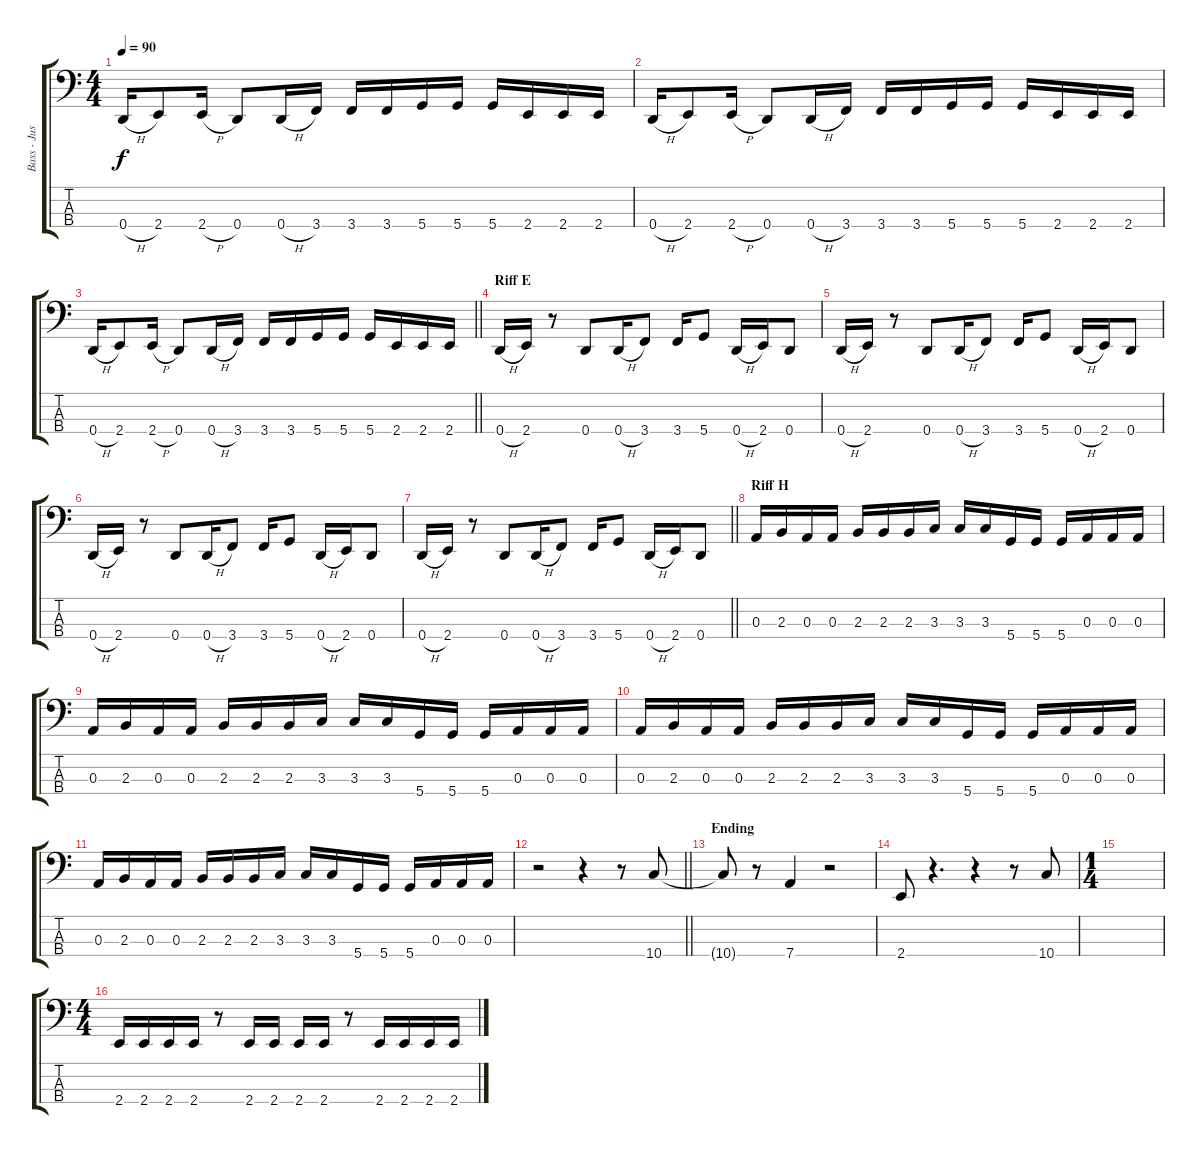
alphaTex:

\track ("Bass - Justin Chancellor " "Bass - Jus") {instrument electricbassfinger}
\staff {score tabs}
\tuning (G2 D2 A1 D1) {hide}
\ts (4 4)
\tempo 90
\clef f4
\ks c
0.4{h}.16{dy f} 2.4.8 2.4{h}.16 0.4.8 0.4{h}.16 3.4.16 3.4.16 3.4.16 5.4.16 5.4.16 5.4.16 2.4.16 2.4.16 2.4.16 |
0.4{h}.16 2.4.8 2.4{h}.16 0.4.8 0.4{h}.16 3.4.16 3.4.16 3.4.16 5.4.16 5.4.16 5.4.16 2.4.16 2.4.16 2.4.16 |
\barLineRight lightlight
0.4{h}.16 2.4.8 2.4{h}.16 0.4.8 0.4{h}.16 3.4.16 3.4.16 3.4.16 5.4.16 5.4.16 5.4.16 2.4.16 2.4.16 2.4.16 |
\section ("" "Riff E")
0.4{h}.16 2.4.16 r.8 0.4.8 0.4{h}.16 3.4.8 3.4.16 5.4.8 0.4{h}.16 2.4.16 0.4.8 |
0.4{h}.16 2.4.16 r.8 0.4.8 0.4{h}.16 3.4.8 3.4.16 5.4.8 0.4{h}.16 2.4.16 0.4.8 |
0.4{h}.16 2.4.16 r.8 0.4.8 0.4{h}.16 3.4.8 3.4.16 5.4.8 0.4{h}.16 2.4.16 0.4.8 |
\barLineRight lightlight
0.4{h}.16 2.4.16 r.8 0.4.8 0.4{h}.16 3.4.8 3.4.16 5.4.8 0.4{h}.16 2.4.16 0.4.8 |
\section ("" "Riff H")
0.3.16 2.3.16 0.3.16 0.3.16 2.3.16 2.3.16 2.3.16 3.3.16 3.3.16 3.3.16 5.4.16 5.4.16 5.4.16 0.3.16 0.3.16 0.3.16 |
0.3.16 2.3.16 0.3.16 0.3.16 2.3.16 2.3.16 2.3.16 3.3.16 3.3.16 3.3.16 5.4.16 5.4.16 5.4.16 0.3.16 0.3.16 0.3.16 |
0.3.16 2.3.16 0.3.16 0.3.16 2.3.16 2.3.16 2.3.16 3.3.16 3.3.16 3.3.16 5.4.16 5.4.16 5.4.16 0.3.16 0.3.16 0.3.16 |
0.3.16 2.3.16 0.3.16 0.3.16 2.3.16 2.3.16 2.3.16 3.3.16 3.3.16 3.3.16 5.4.16 5.4.16 5.4.16 0.3.16 0.3.16 0.3.16 |
\barLineRight lightlight
r.2 r.4 r.8 10.4.8 |
\section ("" "Ending")
10.4{t}.8 r.8 7.4.4 r.2 |
2.4.8 r.4{d} r.4 r.8 10.4.8 |
\ts (1 4)
|
\ts (4 4)
2.4.16 2.4.16 2.4.16 2.4.16 r.8 2.4.16 2.4.16 2.4.16 2.4.16 r.8 2.4.16 2.4.16 2.4.16 2.4.16
